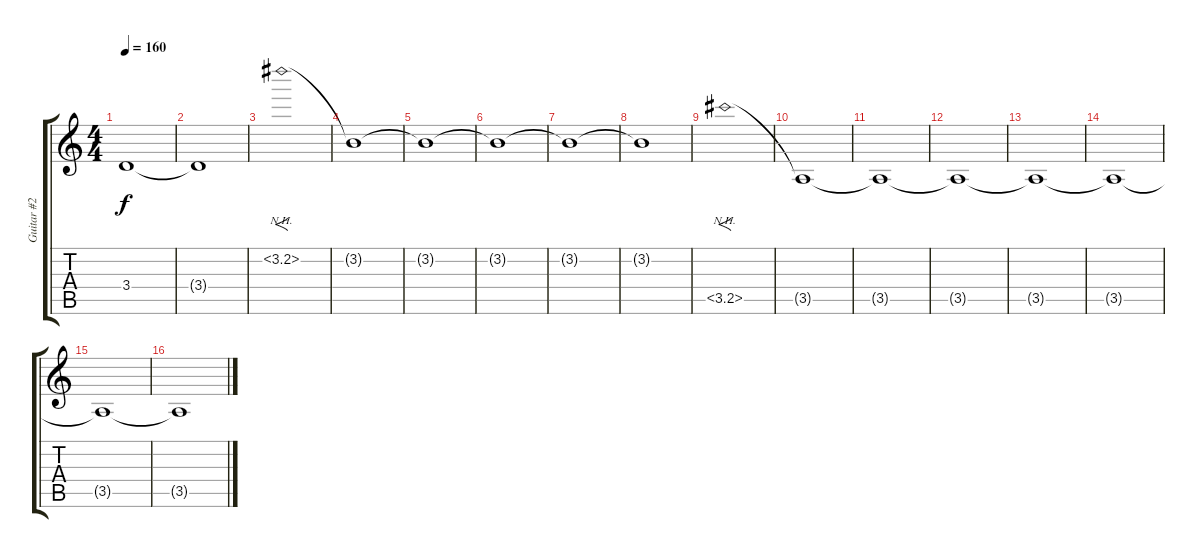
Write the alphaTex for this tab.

\track ("Guitar #2" "Guitar #2") {instrument distortionguitar}
\staff {score tabs}
\tuning (Db4 Ab3 E3 B2 Gb2 B1) {hide}
\ts (4 4)
\tempo 160
\clef g2
\ks c
3.4{t}.1{dy f} |
3.4{t}.1 |
3.2{nh}.1{f} |
3.2{t}.1 |
3.2{t}.1 |
3.2{t}.1 |
3.2{t}.1 |
3.2{t}.1 |
3.5{nh}.1{f} |
3.5{t}.1 |
3.5{t}.1 |
3.5{t}.1 |
3.5{t}.1 |
3.5{t}.1 |
3.5{t}.1 |
3.5{t}.1
